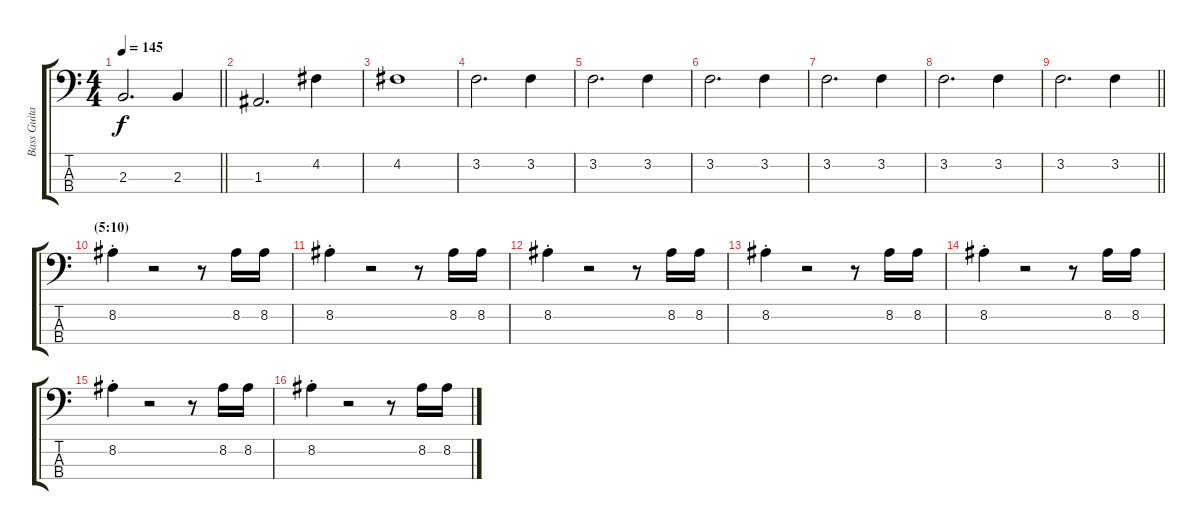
\track ("Bass Guitar" "Bass Guita") {instrument electricbassfinger}
\staff {score tabs}
\tuning (G2 D2 A1 E1) {hide}
\ts (4 4)
\tempo 145
\clef f4
\barLineRight lightlight
\ks c
2.3.2{d dy f} 2.3.4 |
1.3.2{d} 4.2.4 |
4.2.1 |
3.2.2{d} 3.2.4 |
3.2.2{d} 3.2.4 |
3.2.2{d} 3.2.4 |
3.2.2{d} 3.2.4 |
3.2.2{d} 3.2.4 |
\barLineRight lightlight
3.2.2{d} 3.2.4 |
\section ("" "(5:10)")
8.2{st}.4 r.2 r.8 8.2.16 8.2.16 |
8.2{st}.4 r.2 r.8 8.2.16 8.2.16 |
8.2{st}.4 r.2 r.8 8.2.16 8.2.16 |
8.2{st}.4 r.2 r.8 8.2.16 8.2.16 |
8.2{st}.4 r.2 r.8 8.2.16 8.2.16 |
8.2{st}.4 r.2 r.8 8.2.16 8.2.16 |
8.2{st}.4 r.2 r.8 8.2.16 8.2.16
